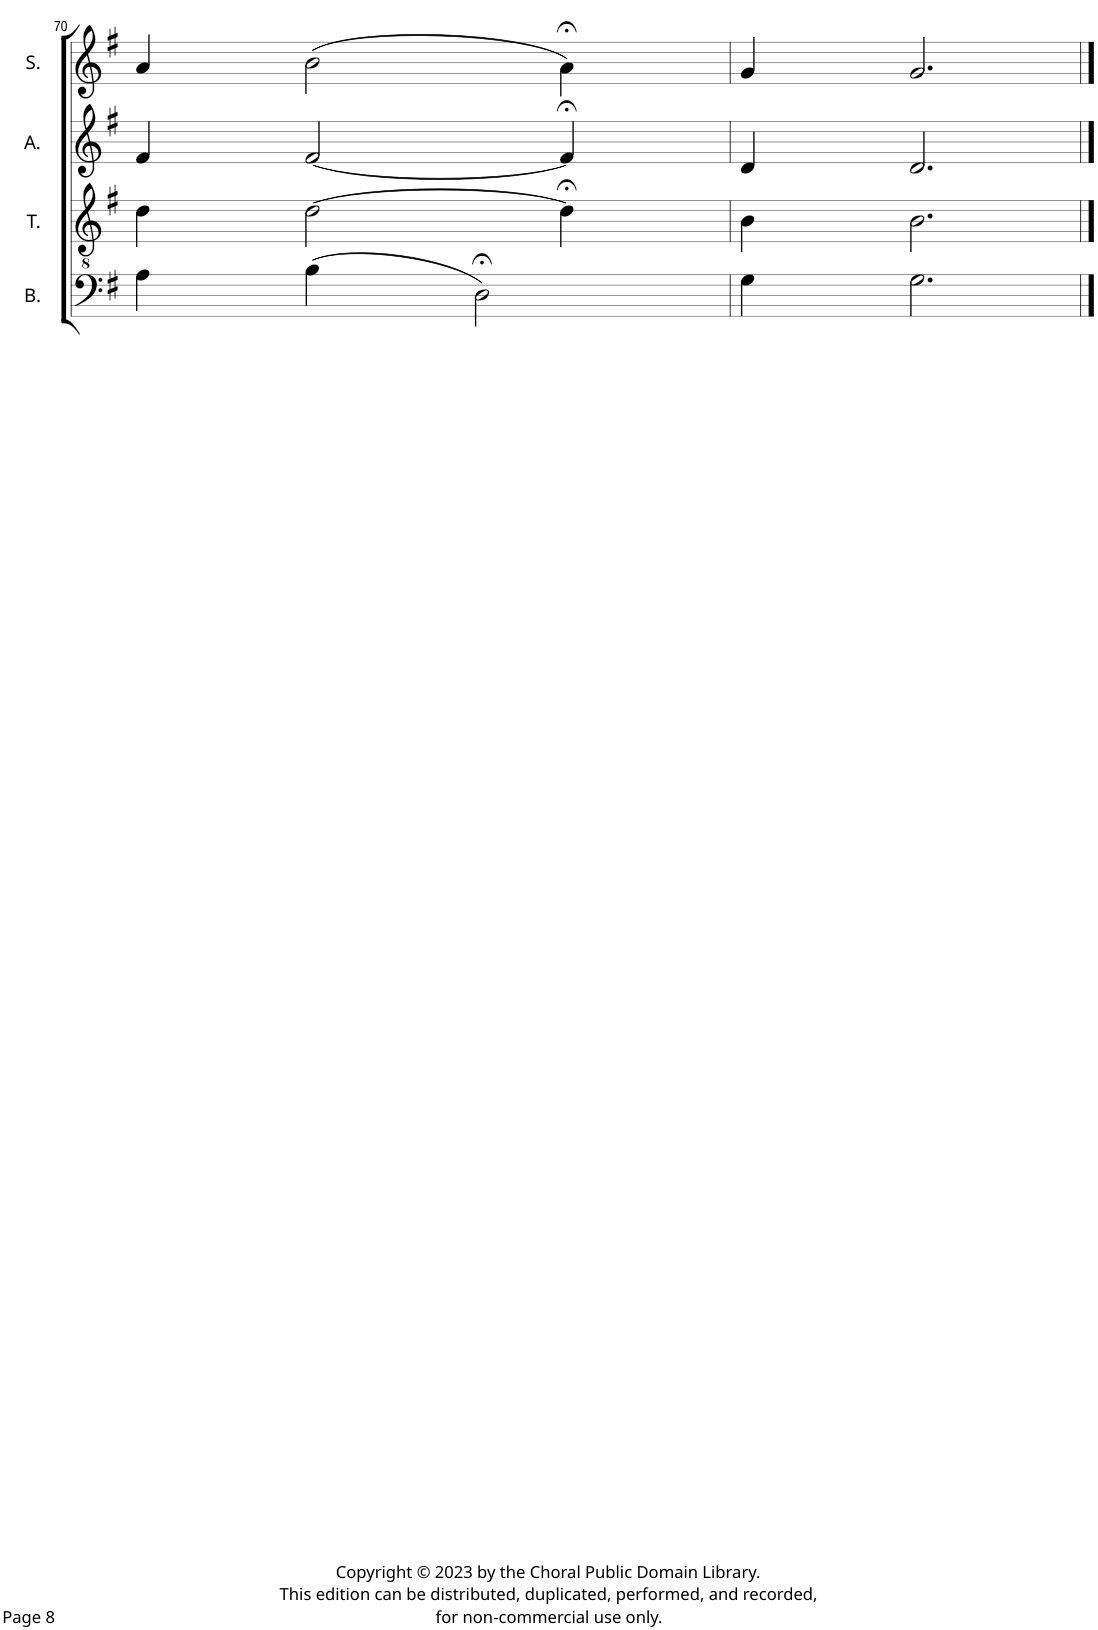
**kern	**kern	**kern	**kern
*part4	*part3	*part2	*part1
*staff4	*staff3	*staff2	*staff1
*I"Bass	*I"Tenor	*I"Alto	*I"Soprano
*I'B.	*I'T.	*I'A.	*I'S.
!!LO:PB:g=z
*clefF4	*clefGv2	*clefG2	*clefG2
*k[f#]	*k[f#]	*k[f#]	*k[f#]
*M4/4	*M4/4	*M4/4	*M4/4
=70	=70	=70	=70
4A\	4d\	4f#/	4a/
(4B\	[2d\	[2f#/	(2b\
2D;<\)	.	.	.
.	4d;<\]	4f#;</]	4a;<\)
=71	=71	=71	=71
4G\	4B\	4d/	4g/
2.G\	2.B\	2.d/	2.g/
==	==	==	==
*-	*-	*-	*-
